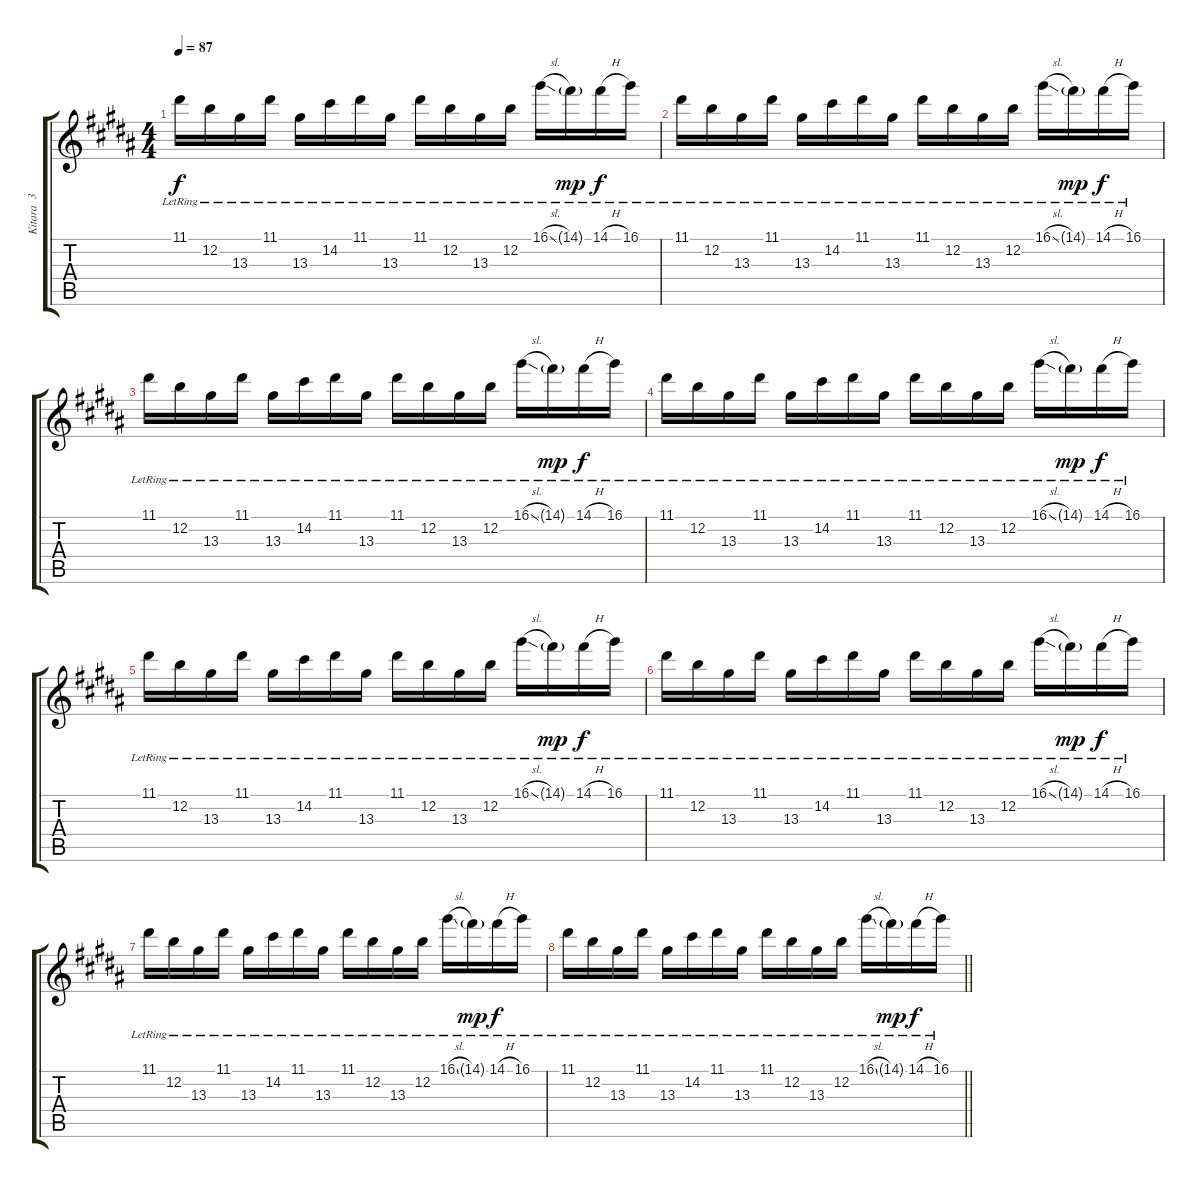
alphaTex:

\track ("Kitara  3" "Kitara  3") {instrument acousticguitarsteel}
\staff {score tabs}
\tuning (E4 B3 G3 D3 A2 E2) {hide}
\ts (4 4)
\tempo 87
\clef g2
\ks g#minor
11.1{lr}.16{dy f} 12.2{lr}.16 13.3{lr}.16 11.1{lr}.16 13.3{lr}.16 14.2{lr}.16 11.1{lr}.16 13.3{lr}.16 11.1{lr}.16 12.2{lr}.16 13.3{lr}.16 12.2{lr}.16 16.1{sl lr}.16 14.1{g lr}.16{dy mp} 14.1{h lr}.16{dy f} 16.1{lr}.16 |
11.1{lr}.16 12.2{lr}.16 13.3{lr}.16 11.1{lr}.16 13.3{lr}.16 14.2{lr}.16 11.1{lr}.16 13.3{lr}.16 11.1{lr}.16 12.2{lr}.16 13.3{lr}.16 12.2{lr}.16 16.1{sl lr}.16 14.1{g lr}.16{dy mp} 14.1{h lr}.16{dy f} 16.1{lr}.16 |
11.1{lr}.16 12.2{lr}.16 13.3{lr}.16 11.1{lr}.16 13.3{lr}.16 14.2{lr}.16 11.1{lr}.16 13.3{lr}.16 11.1{lr}.16 12.2{lr}.16 13.3{lr}.16 12.2{lr}.16 16.1{sl lr}.16 14.1{g lr}.16{dy mp} 14.1{h lr}.16{dy f} 16.1{lr}.16 |
11.1{lr}.16 12.2{lr}.16 13.3{lr}.16 11.1{lr}.16 13.3{lr}.16 14.2{lr}.16 11.1{lr}.16 13.3{lr}.16 11.1{lr}.16 12.2{lr}.16 13.3{lr}.16 12.2{lr}.16 16.1{sl lr}.16 14.1{g lr}.16{dy mp} 14.1{h lr}.16{dy f} 16.1{lr}.16 |
11.1{lr}.16 12.2{lr}.16 13.3{lr}.16 11.1{lr}.16 13.3{lr}.16 14.2{lr}.16 11.1{lr}.16 13.3{lr}.16 11.1{lr}.16 12.2{lr}.16 13.3{lr}.16 12.2{lr}.16 16.1{sl lr}.16 14.1{g lr}.16{dy mp} 14.1{h lr}.16{dy f} 16.1{lr}.16 |
11.1{lr}.16 12.2{lr}.16 13.3{lr}.16 11.1{lr}.16 13.3{lr}.16 14.2{lr}.16 11.1{lr}.16 13.3{lr}.16 11.1{lr}.16 12.2{lr}.16 13.3{lr}.16 12.2{lr}.16 16.1{sl lr}.16 14.1{g lr}.16{dy mp} 14.1{h lr}.16{dy f} 16.1{lr}.16 |
11.1{lr}.16 12.2{lr}.16 13.3{lr}.16 11.1{lr}.16 13.3{lr}.16 14.2{lr}.16 11.1{lr}.16 13.3{lr}.16 11.1{lr}.16 12.2{lr}.16 13.3{lr}.16 12.2{lr}.16 16.1{sl lr}.16 14.1{g lr}.16{dy mp} 14.1{h lr}.16{dy f} 16.1{lr}.16 |
\barLineRight lightlight
11.1{lr}.16 12.2{lr}.16 13.3{lr}.16 11.1{lr}.16 13.3{lr}.16 14.2{lr}.16 11.1{lr}.16 13.3{lr}.16 11.1{lr}.16 12.2{lr}.16 13.3{lr}.16 12.2{lr}.16 16.1{sl lr}.16 14.1{g lr}.16{dy mp} 14.1{h lr}.16{dy f} 16.1{lr}.16
